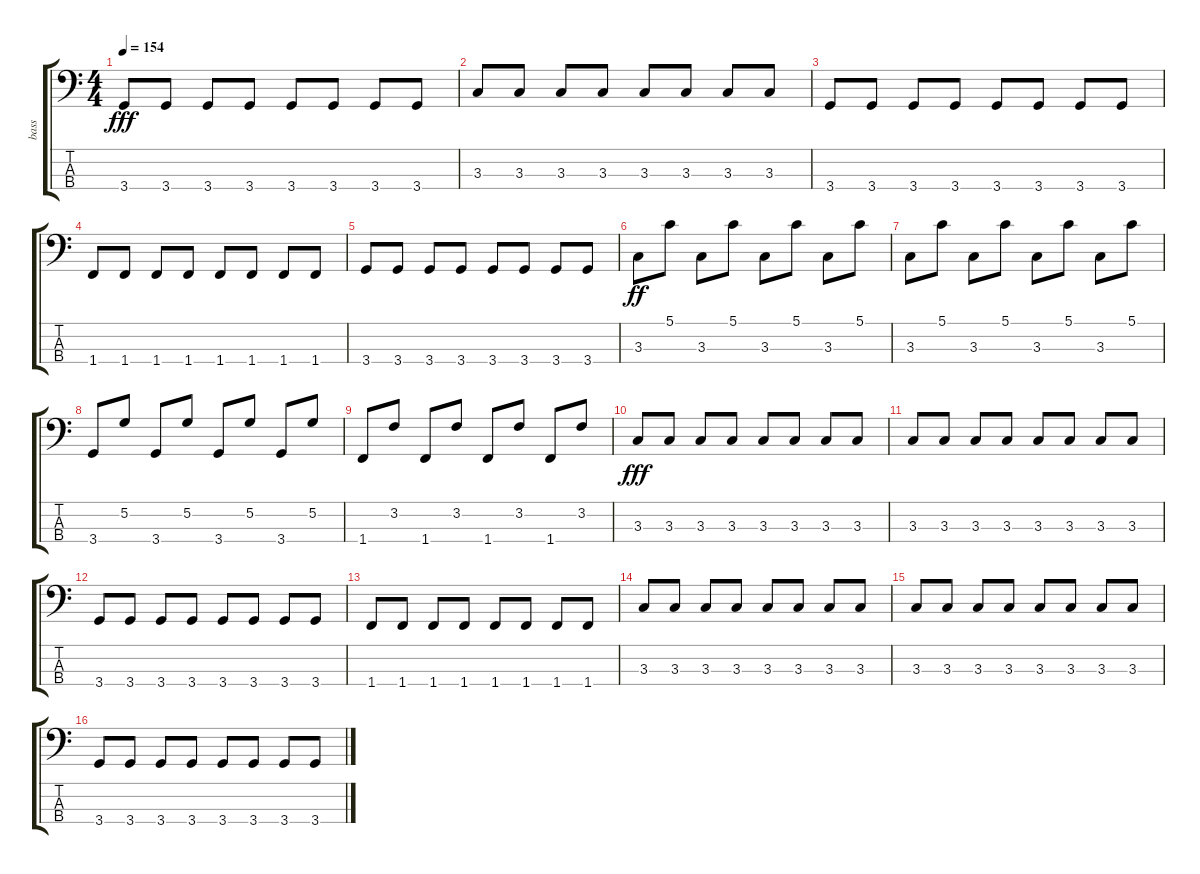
\track ("bass" "bass") {instrument electricbasspick}
\staff {score tabs}
\tuning (G2 D2 A1 E1) {hide}
\ts (4 4)
\tempo 154
\clef f4
\ks c
3.4.8{dy fff} 3.4.8 3.4.8 3.4.8 3.4.8 3.4.8 3.4.8 3.4.8 |
3.3.8 3.3.8 3.3.8 3.3.8 3.3.8 3.3.8 3.3.8 3.3.8 |
3.4.8 3.4.8 3.4.8 3.4.8 3.4.8 3.4.8 3.4.8 3.4.8 |
1.4.8 1.4.8 1.4.8 1.4.8 1.4.8 1.4.8 1.4.8 1.4.8 |
3.4.8 3.4.8 3.4.8 3.4.8 3.4.8 3.4.8 3.4.8 3.4.8 |
3.3.8{dy ff} 5.1.8 3.3.8 5.1.8 3.3.8 5.1.8 3.3.8 5.1.8 |
3.3.8 5.1.8 3.3.8 5.1.8 3.3.8 5.1.8 3.3.8 5.1.8 |
3.4.8 5.2.8 3.4.8 5.2.8 3.4.8 5.2.8 3.4.8 5.2.8 |
1.4.8 3.2.8 1.4.8 3.2.8 1.4.8 3.2.8 1.4.8 3.2.8 |
3.3.8{dy fff} 3.3.8 3.3.8 3.3.8 3.3.8 3.3.8 3.3.8 3.3.8 |
3.3.8 3.3.8 3.3.8 3.3.8 3.3.8 3.3.8 3.3.8 3.3.8 |
3.4.8 3.4.8 3.4.8 3.4.8 3.4.8 3.4.8 3.4.8 3.4.8 |
1.4.8 1.4.8 1.4.8 1.4.8 1.4.8 1.4.8 1.4.8 1.4.8 |
3.3.8 3.3.8 3.3.8 3.3.8 3.3.8 3.3.8 3.3.8 3.3.8 |
3.3.8 3.3.8 3.3.8 3.3.8 3.3.8 3.3.8 3.3.8 3.3.8 |
3.4.8 3.4.8 3.4.8 3.4.8 3.4.8 3.4.8 3.4.8 3.4.8
